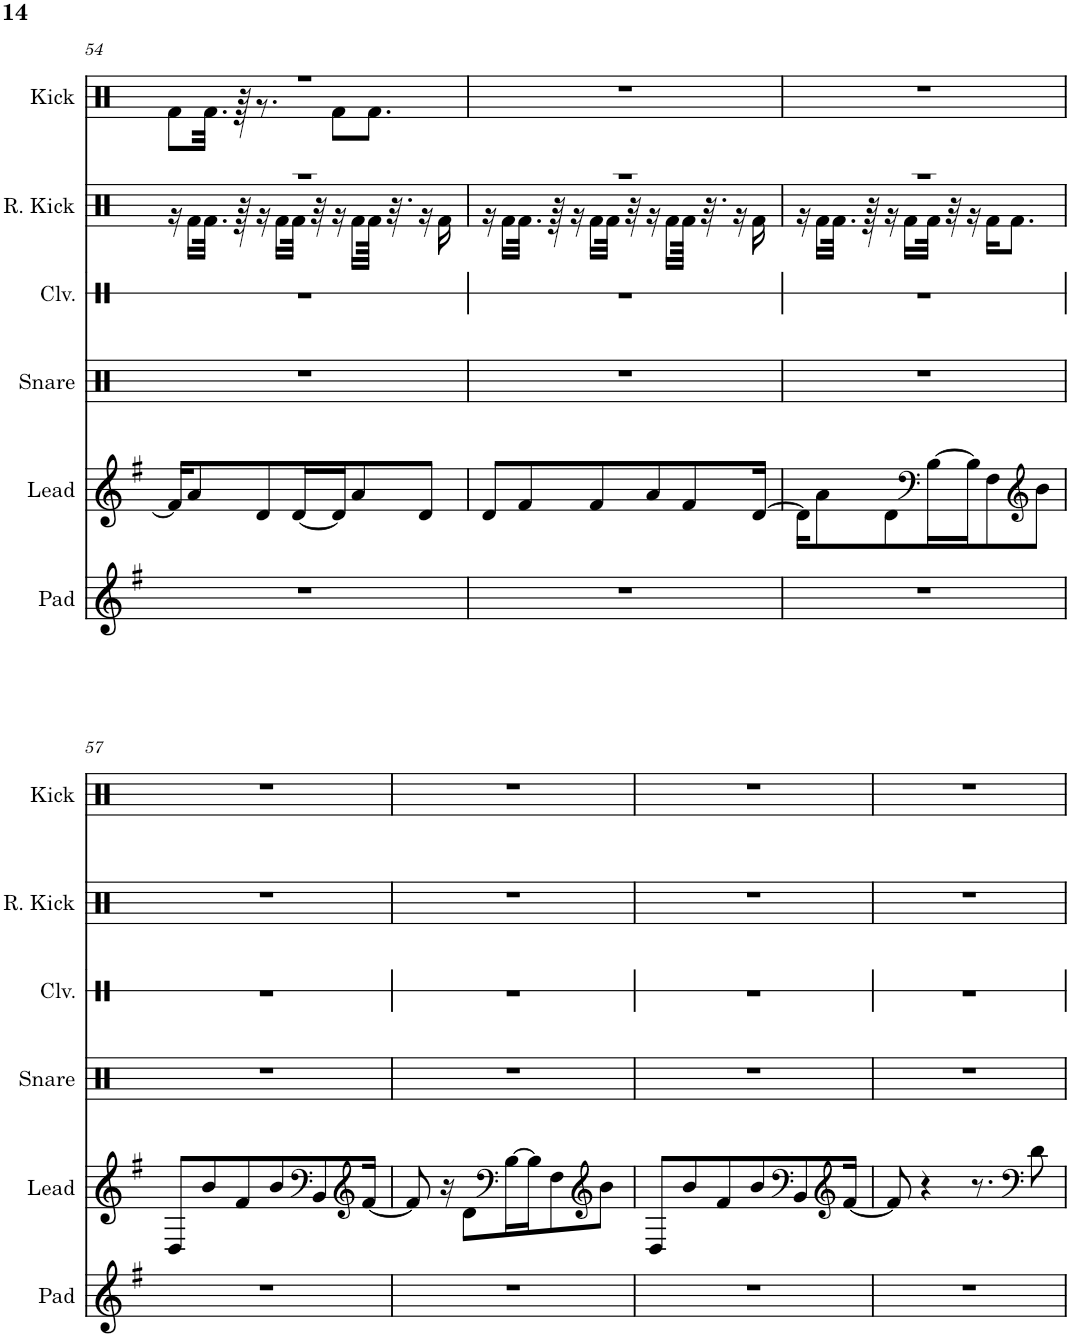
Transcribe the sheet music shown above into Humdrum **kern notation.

**kern	**kern	**kern	**kern	**kern	**kern
*part6	*part5	*part4	*part3	*part2	*part1
*staff6	*staff5	*staff4	*staff3	*staff2	*staff1
*I"Pad	*I"Lead	*I"Snare	*I"Claves	*I"Reverb Kick	*I"Kick
*I'Pad	*I'Lead	*I'Snare	*I'Clv.	*I'R. Kick	*I'Kick
!!LO:PB:g=z
*clefG2	*clefG2	*clefX	*clefX	*clefX	*clefX
*k[f#]	*k[f#]	*k[f#]	*k[f#]	*k[f#]	*k[f#]
*M11/16	*M11/16	*M11/16	*M11/16	*M11/16	*M11/16
=54	=54	=54	=54	=54	=54
*	*	*	*	*^	*^
16%11r	16f#/KL]	16%11r	16%11r	16%11r	16r	16%11r	8Rf\L
.	8a/	.	.	.	16Rf\LL	.	.
.	.	.	.	.	32.Rf\JJk	.	32.Rf\Jkk
.	.	.	.	.	64r	.	64r
.	8d/	.	.	.	16r	.	8.r
.	.	.	.	.	16Rf\LL	.	.
.	[16d/L	.	.	.	32Rf\JJk	.	.
.	.	.	.	.	32r	.	.
.	16d/J]	.	.	.	16r	.	8Rf\L
.	8a/	.	.	.	16Rf\LL	.	.
.	.	.	.	.	64Rf\JJkk	.	8.Rf\J
.	.	.	.	.	32.r	.	.
.	8d/J	.	.	.	16r	.	.
.	.	.	.	.	16Rf\	.	.
*	*	*	*	*	*	*v	*v
=55	=55	=55	=55	=55	=55	=55
16%11r	8d/L	16%11r	16%11r	16%11r	16r	16%11r
.	.	.	.	.	16Rf\LL	.
.	8f#/	.	.	.	32.Rf\JJk	.
.	.	.	.	.	64r	.
.	.	.	.	.	16r	.
.	8f#/	.	.	.	16Rf\LL	.
.	.	.	.	.	32Rf\JJk	.
.	.	.	.	.	32r	.
.	8a/	.	.	.	16r	.
.	.	.	.	.	16Rf\LL	.
.	8f#/	.	.	.	64Rf\JJkk	.
.	.	.	.	.	32.r	.
.	.	.	.	.	16r	.
.	[16d/Jk	.	.	.	16Rf\	.
=56	=56	=56	=56	=56	=56	=56
16%11r	16d\KL]	16%11r	16%11r	16%11r	16r	16%11r
.	8a\	.	.	.	16Rf\LL	.
.	.	.	.	.	32.Rf\JJk	.
.	.	.	.	.	64r	.
.	8d\	.	.	.	16r	.
.	.	.	.	.	16Rf\LL	.
*	*clefF4	*	*	*	*	*
.	[16B\L	.	.	.	32Rf\JJk	.
.	.	.	.	.	32r	.
.	16B\J]	.	.	.	16r	.
.	8F#\	.	.	.	16Rf\KL	.
.	.	.	.	.	8.Rf\J	.
*	*clefG2	*	*	*	*	*
.	8b\J	.	.	.	.	.
*	*	*	*	*v	*v	*
!!LO:LB:g=z
=57	=57	=57	=57	=57	=57
16%11r	8D/L	16%11r	16%11r	16%11r	16%11r
.	8b/	.	.	.	.
.	8f#/	.	.	.	.
.	8b/	.	.	.	.
*	*clefF4	*	*	*	*
.	8BB/	.	.	.	.
*	*clefG2	*	*	*	*
.	[16f#/Jk	.	.	.	.
=58	=58	=58	=58	=58	=58
16%11r	8f#/]	16%11r	16%11r	16%11r	16%11r
.	16r	.	.	.	.
.	8d\L	.	.	.	.
*	*clefF4	*	*	*	*
.	[16B\L	.	.	.	.
.	16B\J]	.	.	.	.
.	8F#\	.	.	.	.
*	*clefG2	*	*	*	*
.	8b\J	.	.	.	.
=59	=59	=59	=59	=59	=59
16%11r	8D/L	16%11r	16%11r	16%11r	16%11r
.	8b/	.	.	.	.
.	8f#/	.	.	.	.
.	8b/	.	.	.	.
*	*clefF4	*	*	*	*
.	8BB/	.	.	.	.
*	*clefG2	*	*	*	*
.	[16f#/Jk	.	.	.	.
=60	=60	=60	=60	=60	=60
16%11r	8f#/]	16%11r	16%11r	16%11r	16%11r
.	4r	.	.	.	.
.	8.r	.	.	.	.
*	*clefF4	*	*	*	*
.	8d\	.	.	.	.
=	=	=	=	=	=
*-	*-	*-	*-	*-	*-
